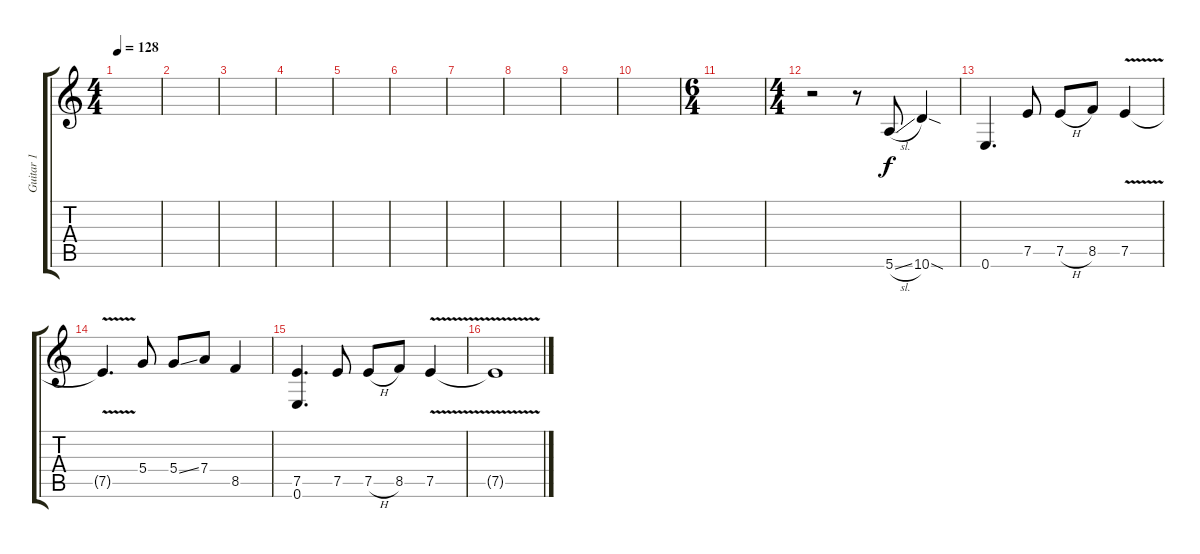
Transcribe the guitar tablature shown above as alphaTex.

\track ("Guitar 1" "Guitar 1") {instrument overdrivenguitar}
\staff {score tabs}
\tuning (E4 B3 G3 D3 A2 E2) {hide}
\ts (4 4)
\tempo 128
\clef g2
\ks c
|
|
|
|
|
|
|
|
|
|
\ts (6 4)
|
\ts (4 4)
r.2 r.8 5.6{sl}.8 10.6{sod}.4 |
0.6.4{d} 7.5.8 7.5{h}.8 8.5.8 7.5{v}.4 |
7.5{t}.4{d} 5.4.8 5.4{ss}.8 7.4.8 8.5.4 |
(7.5 0.6).4{d} 7.5.8 7.5{h}.8 8.5.8 7.5{v}.4 |
7.5{t}.1
